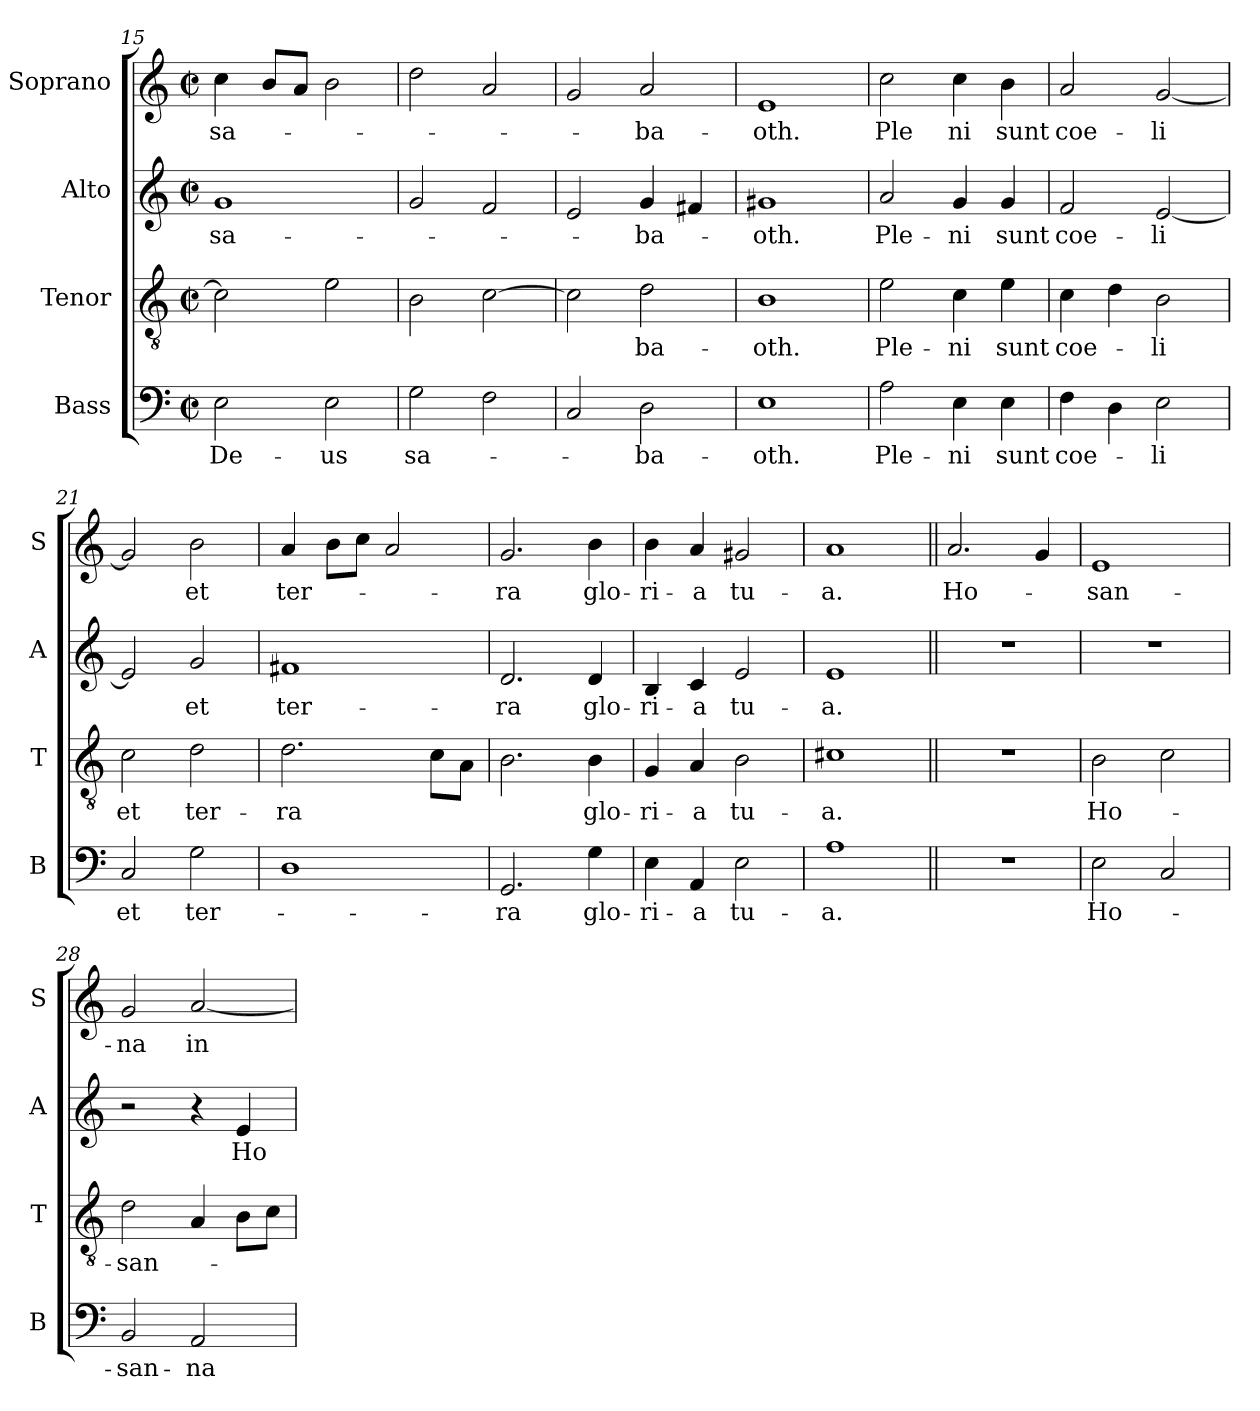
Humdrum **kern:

**kern	**text	**kern	**text	**kern	**text	**kern	**text
*part4	*part4	*part3	*part3	*part2	*part2	*part1	*part1
*staff4	*staff4	*staff3	*staff3	*staff2	*staff2	*staff1	*staff1
*I"Bass	*	*I"Tenor	*	*I"Alto	*	*I"Soprano	*
*I'B	*	*I'T	*	*I'A	*	*I'S	*
*clefF4	*	*clefGv2	*	*clefG2	*	*clefG2	*
*k[]	*	*k[]	*	*k[]	*	*k[]	*
*C:	*	*C:	*	*C:	*	*C:	*
*M2/2	*	*M2/2	*	*M2/2	*	*M2/2	*
*met(c|)	*	*met(c|)	*	*met(c|)	*	*met(c|)	*
=15	=15	=15	=15	=15	=15	=15	=15
2E\	De-	2c\]	.	1g	sa-	4cc\	sa-
.	.	.	.	.	.	8b/L	.
.	.	.	.	.	.	8a/J	.
2E\	-us	2e\	.	.	.	2b\	.
=16	=16	=16	=16	=16	=16	=16	=16
2G\	sa-	2B\	.	2g/	.	2dd\	.
2F\	.	[2c\	.	2f/	.	2a/	.
=17	=17	=17	=17	=17	=17	=17	=17
2C/	.	2c\]	.	2e/	.	2g/	.
2D\	-ba-	2d\	-ba-	4g/	-ba-	2a/	-ba-
.	.	.	.	4f#X/	.	.	.
=18	=18	=18	=18	=18	=18	=18	=18
1E	-oth.	1B	-oth.	1g#X	-oth.	1e	-oth.
!!LO:PB:g=z
=19	=19	=19	=19	=19	=19	=19	=19
2A\	Ple-	2e\	Ple-	2a/	Ple-	2cc\	Ple
4E\	-ni	4c\	-ni	4g/	-ni	4cc\	ni
4E\	sunt	4e\	sunt	4g/	sunt	4b\	sunt
=20	=20	=20	=20	=20	=20	=20	=20
4F\	coe-	4c\	coe-	2f/	coe-	2a/	coe-
4D\	.	4d\	.	.	.	.	.
2E\	-li	2B\	-li	[2e/	-li	[2g/	-li
=21	=21	=21	=21	=21	=21	=21	=21
2C/	et	2c\	et	2e/]	.	2g/]	.
2G\	ter-	2d\	ter-	2g/	et	2b\	et
=22	=22	=22	=22	=22	=22	=22	=22
1D	.	2.d\	-ra	1f#X	ter-	4a/	ter-
.	.	.	.	.	.	8b\L	.
.	.	.	.	.	.	8cc\J	.
.	.	.	.	.	.	2a/	.
.	.	8c\L	.	.	.	.	.
.	.	8A\J	.	.	.	.	.
=23	=23	=23	=23	=23	=23	=23	=23
2.GG/	-ra	2.B\	.	2.d/	-ra	2.g/	-ra
4G\	glo-	4B\	glo-	4d/	glo-	4b\	glo-
=24	=24	=24	=24	=24	=24	=24	=24
4E\	-ri-	4G/	-ri-	4B/	-ri-	4b\	-ri-
4AA/	-a	4A/	-a	4c/	-a	4a/	-a
2E\	tu-	2B\	tu-	2e/	tu-	2g#X/	tu-
!!LO:LB:g=z
=25	=25	=25	=25	=25	=25	=25	=25
1A	-a.	1c#X	-a.	1e	-a.	1a	-a.
=26||	=26||	=26||	=26||	=26||	=26||	=26||	=26||
1r	.	1r	.	1r	.	2.a/	Ho-
.	.	.	.	.	.	4g/	.
=27	=27	=27	=27	=27	=27	=27	=27
2E\	Ho-	2B\	Ho-	1r	.	1e	-san-
2C/	.	2c\	.	.	.	.	.
=28	=28	=28	=28	=28	=28	=28	=28
2BB/	-san-	2d\	-san-	2r	.	2g/	-na
2AA/	-na	4A/	.	4r	.	[2a/	in
.	.	8B\L	.	4e/	Ho-	.	.
.	.	8c\J	.	.	.	.	.
=	=	=	=	=	=	=	=
*-	*-	*-	*-	*-	*-	*-	*-
